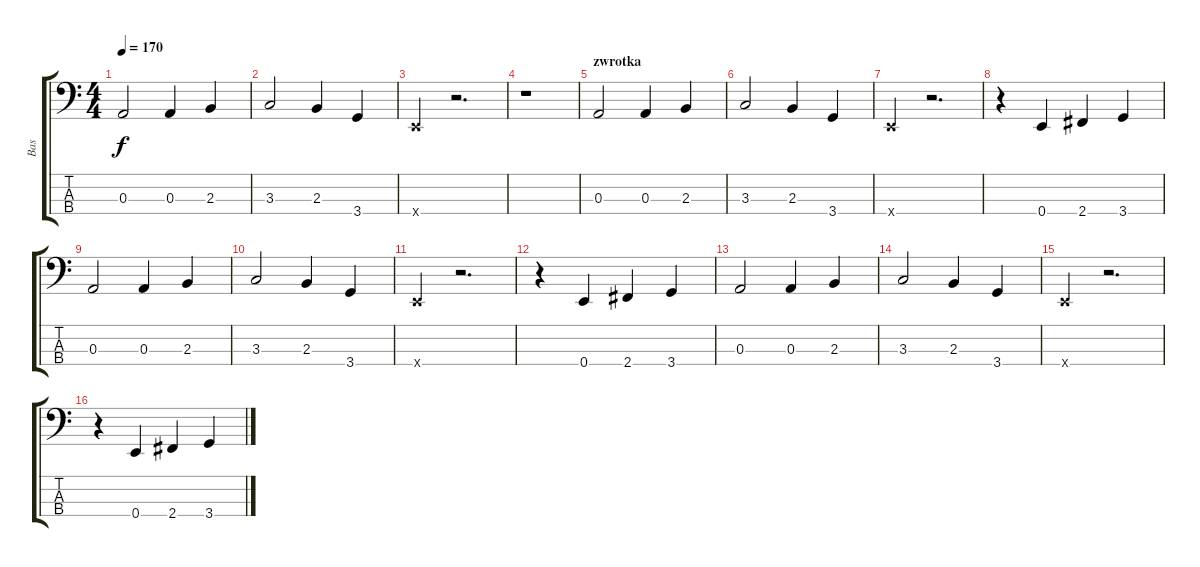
\track ("Bas" "Bas") {instrument electricbassfinger}
\staff {score tabs}
\tuning (G2 D2 A1 E1) {hide}
\ts (4 4)
\tempo 170
\clef f4
\ks c
0.3.2{dy f} 0.3.4 2.3.4 |
3.3.2 2.3.4 3.4.4 |
0.4{x}.4 r.2{d} |
r.1 |
\section ("" "zwrotka")
0.3.2 0.3.4 2.3.4 |
3.3.2 2.3.4 3.4.4 |
0.4{x}.4 r.2{d} |
r.4 0.4.4 2.4.4 3.4.4 |
0.3.2 0.3.4 2.3.4 |
3.3.2 2.3.4 3.4.4 |
0.4{x}.4 r.2{d} |
r.4 0.4.4 2.4.4 3.4.4 |
0.3.2 0.3.4 2.3.4 |
3.3.2 2.3.4 3.4.4 |
0.4{x}.4 r.2{d} |
r.4 0.4.4 2.4.4 3.4.4
